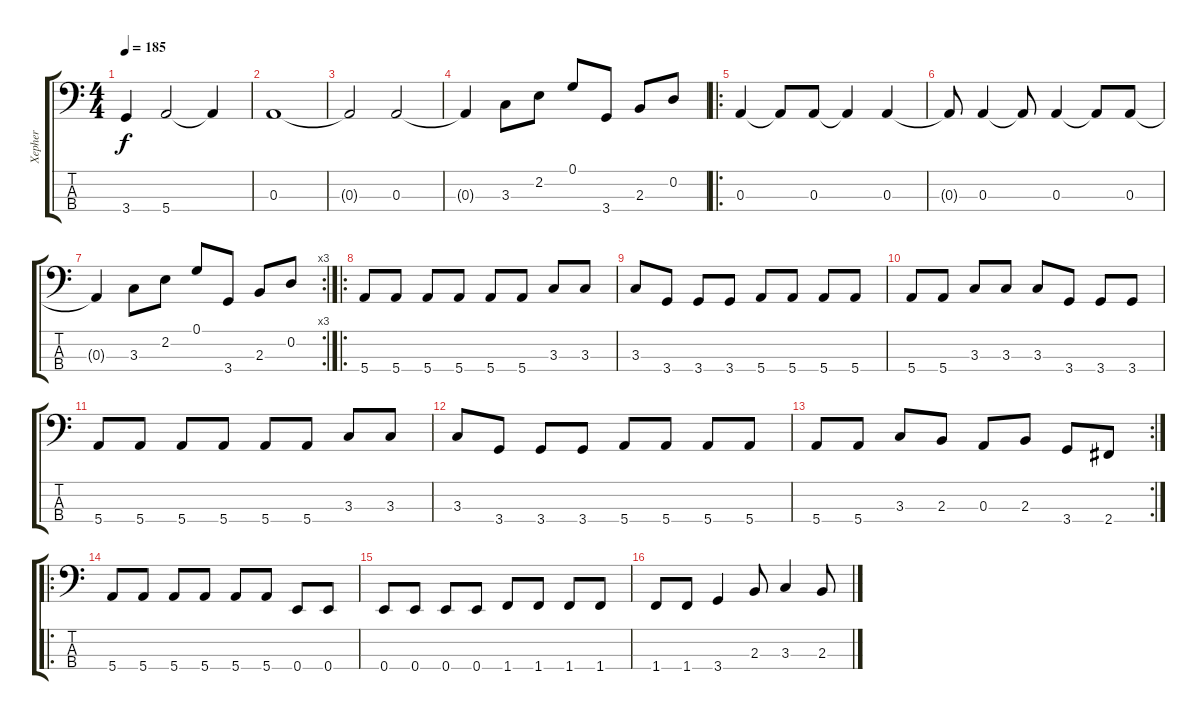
\track ("Xepher" "Xepher") {instrument electricbassfinger}
\staff {score tabs}
\tuning (G2 D2 A1 E1) {hide}
\ts (4 4)
\tempo 185
\clef f4
\ks c
3.4{t}.4{dy f} 5.4.2 5.4{t}.4 |
0.3.1 |
0.3{t}.2 0.3.2 |
0.3{t}.4 3.3.8 2.2.8 0.1.8 3.4.8 2.3.8 0.2.8 |
\ro
0.3.4 0.3{t}.8 0.3.8 0.3{t}.4 0.3.4 |
0.3{t}.8 0.3.4 0.3{t}.8 0.3.4 0.3{t}.8 0.3.8 |
\rc 3
0.3{t}.4 3.3.8 2.2.8 0.1.8 3.4.8 2.3.8 0.2.8 |
\ro
5.4.8 5.4.8 5.4.8 5.4.8 5.4.8 5.4.8 3.3.8 3.3.8 |
3.3.8 3.4.8 3.4.8 3.4.8 5.4.8 5.4.8 5.4.8 5.4.8 |
5.4.8 5.4.8 3.3.8 3.3.8 3.3.8 3.4.8 3.4.8 3.4.8 |
5.4.8 5.4.8 5.4.8 5.4.8 5.4.8 5.4.8 3.3.8 3.3.8 |
3.3.8 3.4.8 3.4.8 3.4.8 5.4.8 5.4.8 5.4.8 5.4.8 |
\rc 2
5.4.8 5.4.8 3.3.8 2.3.8 0.3.8 2.3.8 3.4.8 2.4.8 |
\ro
5.4.8 5.4.8 5.4.8 5.4.8 5.4.8 5.4.8 0.4.8 0.4.8 |
0.4.8 0.4.8 0.4.8 0.4.8 1.4.8 1.4.8 1.4.8 1.4.8 |
1.4.8 1.4.8 3.4.4 2.3.8 3.3.4 2.3.8
